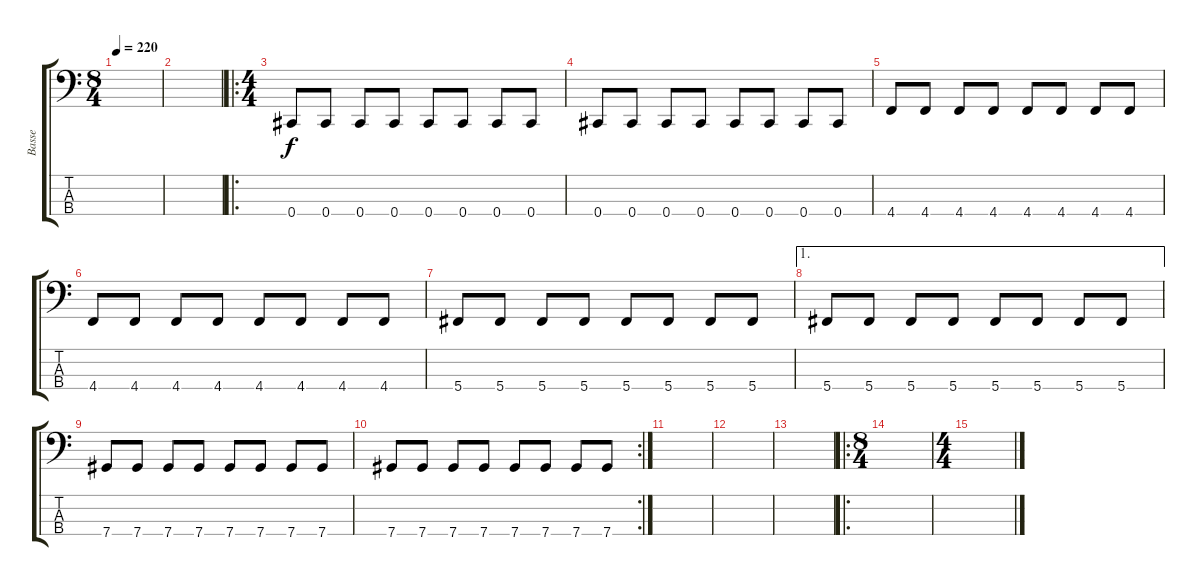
\track ("Basse" "Basse") {instrument electricbassfinger}
\staff {score tabs}
\tuning (Gb2 Db2 Ab1 Db1) {hide}
\ts (8 4)
\tempo 220
\clef f4
\ks c
|
|
\ro
\ts (4 4)
0.4.8 0.4.8 0.4.8 0.4.8 0.4.8 0.4.8 0.4.8 0.4.8 |
0.4.8 0.4.8 0.4.8 0.4.8 0.4.8 0.4.8 0.4.8 0.4.8 |
4.4.8 4.4.8 4.4.8 4.4.8 4.4.8 4.4.8 4.4.8 4.4.8 |
4.4.8 4.4.8 4.4.8 4.4.8 4.4.8 4.4.8 4.4.8 4.4.8 |
5.4.8 5.4.8 5.4.8 5.4.8 5.4.8 5.4.8 5.4.8 5.4.8 |
\ae 1
5.4.8 5.4.8 5.4.8 5.4.8 5.4.8 5.4.8 5.4.8 5.4.8 |
7.4.8 7.4.8 7.4.8 7.4.8 7.4.8 7.4.8 7.4.8 7.4.8 |
\rc 2
7.4.8 7.4.8 7.4.8 7.4.8 7.4.8 7.4.8 7.4.8 7.4.8 |
|
|
|
\ro
\ts (8 4)
|
\ts (4 4)
